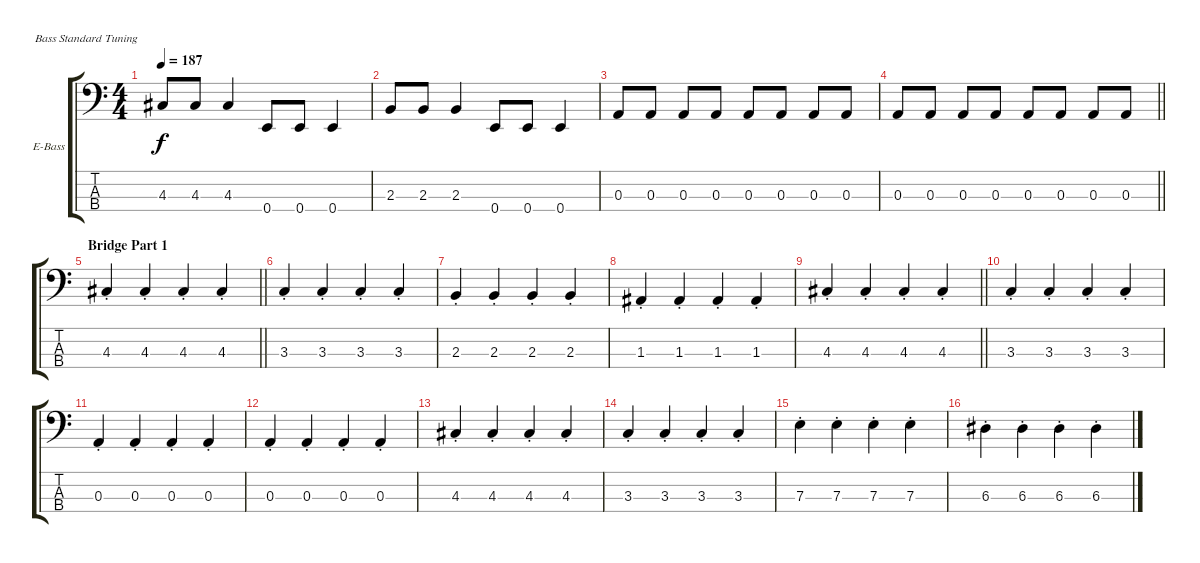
\bracketExtendMode groupsimilarinstruments
\firstSystemTrackNameOrientation horizontal
\otherSystemsTrackNameOrientation horizontal
\track ("Zac Merrick" "E-Bass") {instrument electricbassfinger}
\staff {score tabs}
\tuning (G2 D2 A1 E1)
\ts (4 4)
\tempo 187
\clef f4
\ks c
4.3.8{dy f} 4.3.8 4.3.4 0.4.8 0.4.8 0.4.4 |
2.3.8 2.3.8 2.3.4 0.4.8 0.4.8 0.4.4 |
0.3.8 0.3.8 0.3.8 0.3.8 0.3.8 0.3.8 0.3.8 0.3.8 |
\barLineRight lightlight
0.3.8 0.3.8 0.3.8 0.3.8 0.3.8 0.3.8 0.3.8 0.3.8 |
\section ("" "Bridge Part 1")
\barLineRight lightlight
4.3{st}.4 4.3{st}.4 4.3{st}.4 4.3{st}.4 |
3.3{st}.4 3.3{st}.4 3.3{st}.4 3.3{st}.4 |
2.3{st}.4 2.3{st}.4 2.3{st}.4 2.3{st}.4 |
1.3{st}.4 1.3{st}.4 1.3{st}.4 1.3{st}.4 |
\barLineRight lightlight
4.3{st}.4 4.3{st}.4 4.3{st}.4 4.3{st}.4 |
3.3{st}.4 3.3{st}.4 3.3{st}.4 3.3{st}.4 |
0.3{st}.4 0.3{st}.4 0.3{st}.4 0.3{st}.4 |
0.3{st}.4 0.3{st}.4 0.3{st}.4 0.3{st}.4 |
4.3{st}.4 4.3{st}.4 4.3{st}.4 4.3{st}.4 |
3.3{st}.4 3.3{st}.4 3.3{st}.4 3.3{st}.4 |
7.3{st}.4 7.3{st}.4 7.3{st}.4 7.3{st}.4 |
6.3{st}.4 6.3{st}.4 6.3{st}.4 6.3{st}.4
